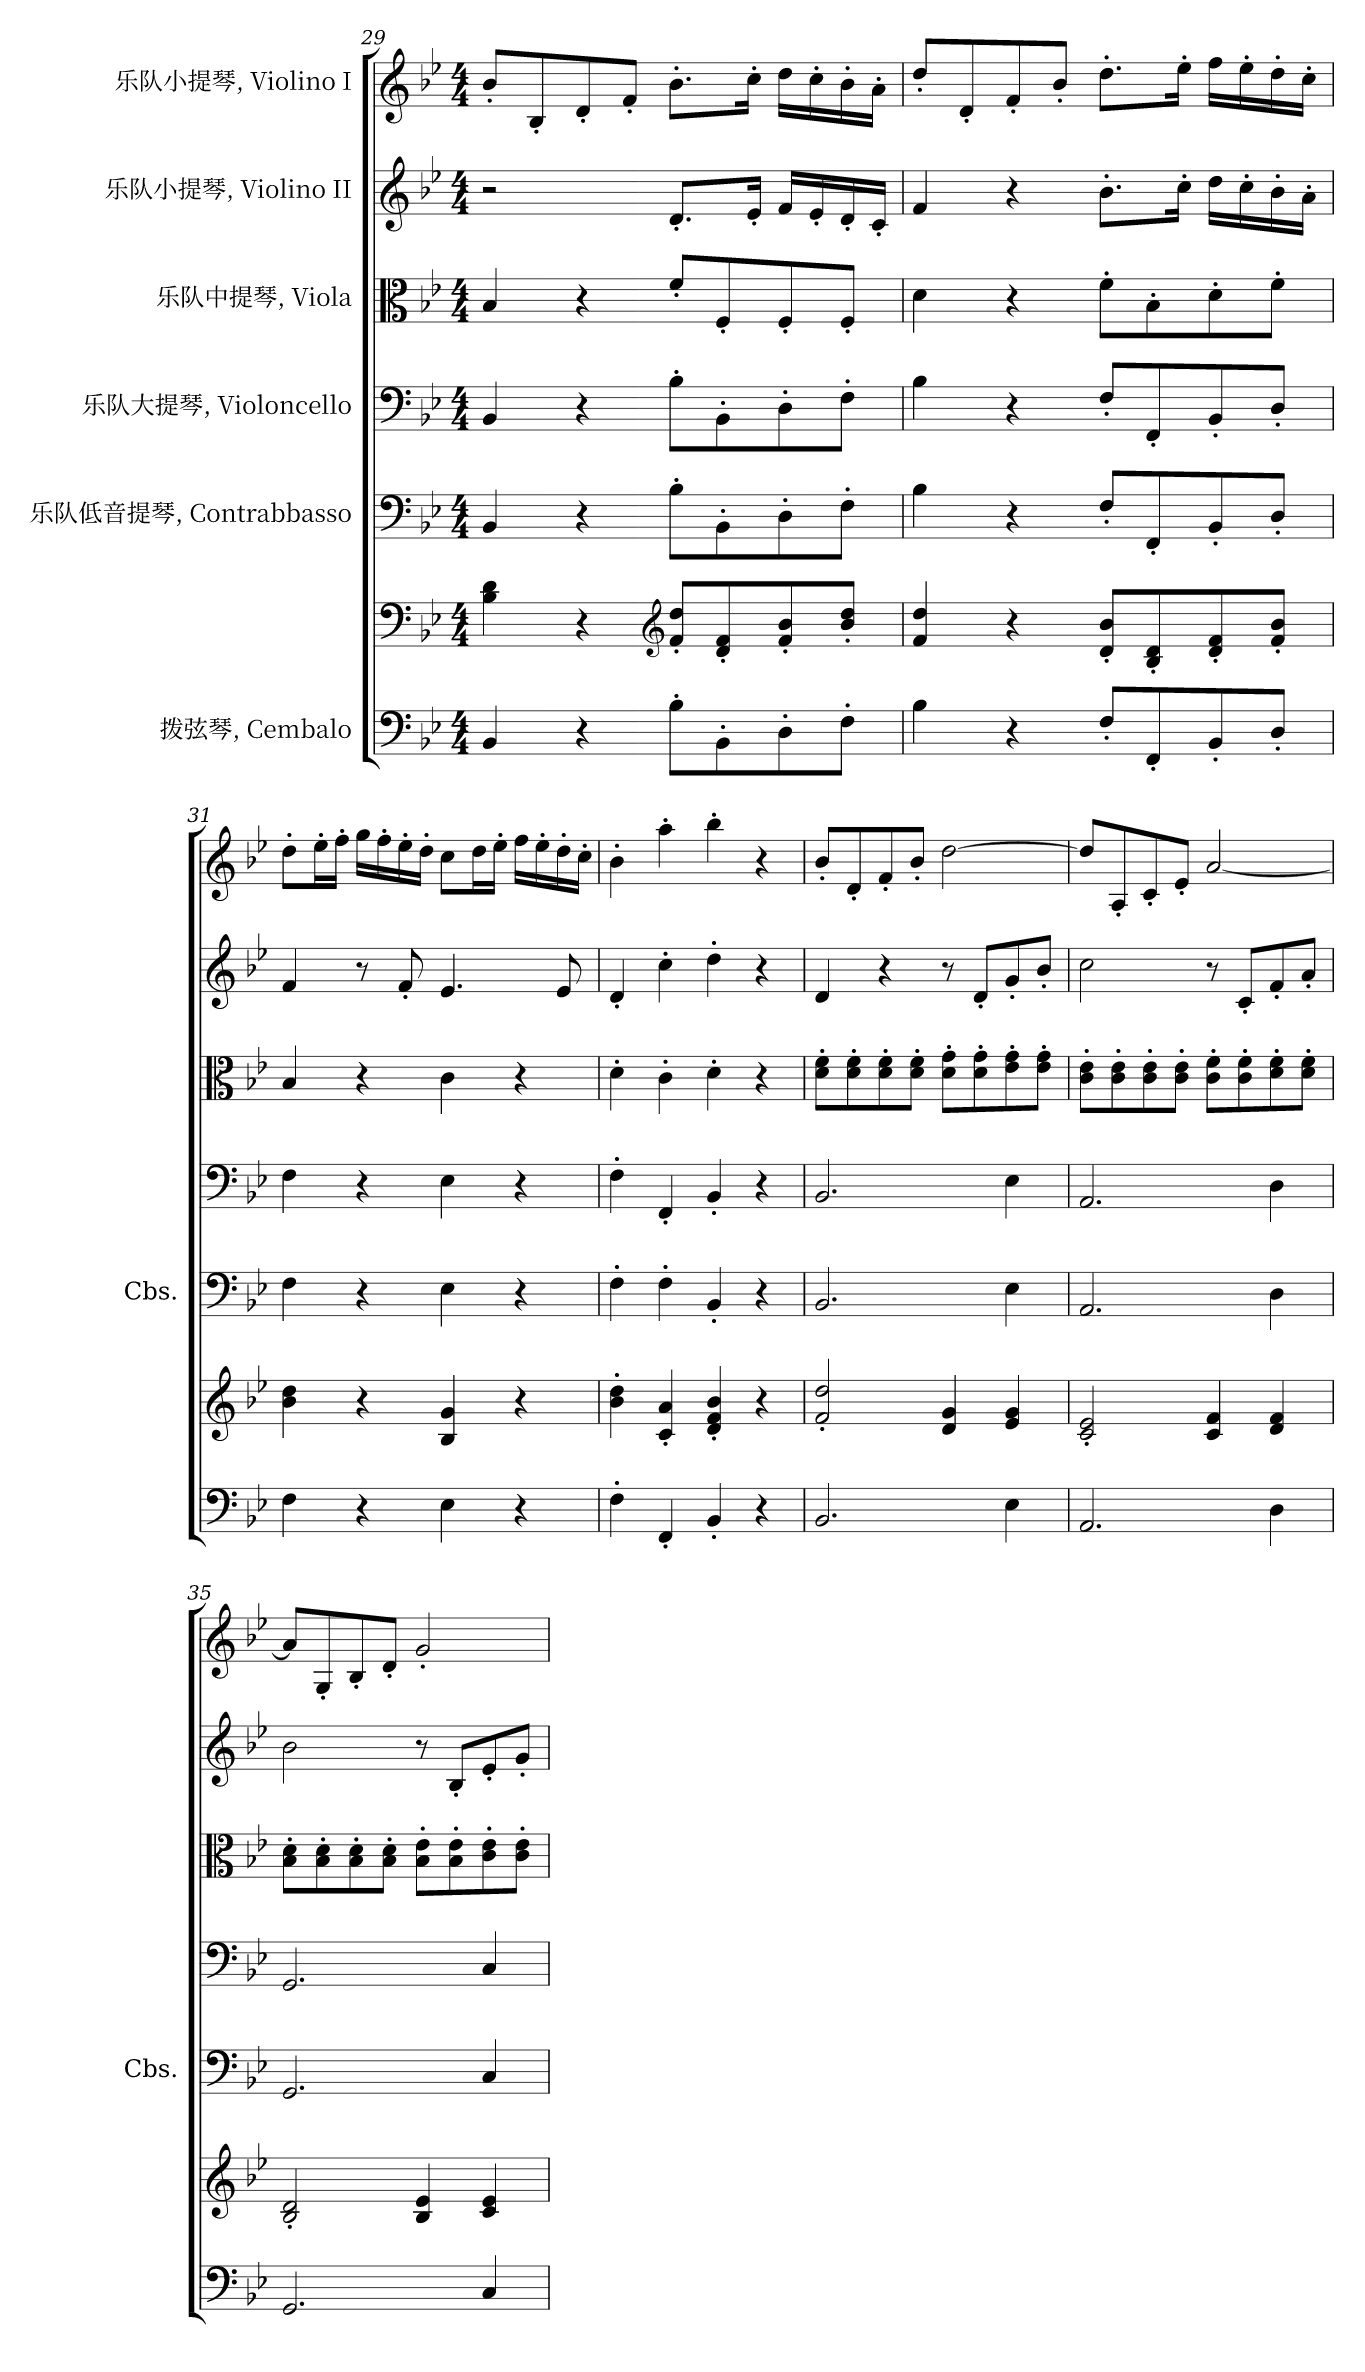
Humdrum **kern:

**kern	**kern	**kern	**kern	**kern	**kern	**kern
*part6	*part6	*part5	*part4	*part3	*part2	*part1
*staff7	*staff6	*staff5	*staff4	*staff3	*staff2	*staff1
*I"拨弦琴, Cembalo	*	*I"乐队低音提琴, Contrabbasso	*I"乐队大提琴, Violoncello	*I"乐队中提琴, Viola	*I"乐队小提琴, Violino II	*I"乐队小提琴, Violino I
*	*	*I'Cbs.	*	*	*	*
*clefF4	*clefF4	*clefF4	*clefF4	*clefC3	*clefG2	*clefG2
*	*	*ITrd7c12	*	*	*	*
*k[b-e-]	*k[b-e-]	*k[b-e-]	*k[b-e-]	*k[b-e-]	*k[b-e-]	*k[b-e-]
*M4/4	*M4/4	*M4/4	*M4/4	*M4/4	*M4/4	*M4/4
=29	=29	=29	=29	=29	=29	=29
4BB-/	4B-\ 4d\	4BBB-/	4BB-/	4B-/	2r	8b-'/L
.	.	.	.	.	.	8B-'/
4r	4r	4r	4r	4r	.	8d'/
.	.	.	.	.	.	8f'/J
*	*clefG2	*	*	*	*	*
8B-'\L	8f/' 8dd/'L	8BB-'\L	8B-'\L	8f'/L	8.d'/L	8.b-'\L
8BB-'\	8d/' 8f/'	8BBB-'\	8BB-'\	8F'/	.	.
.	.	.	.	.	16e-'/Jk	16cc'\Jk
8D'\	8f/' 8b-/'	8DD'\	8D'\	8F'/	16f/LL	16dd\LL
.	.	.	.	.	16e-'/	16cc'\
8F'\J	8b-/' 8dd/'J	8FF'\J	8F'\J	8F'/J	16d'/	16b-'\
.	.	.	.	.	16c'/JJ	16a'\JJ
=30	=30	=30	=30	=30	=30	=30
4B-\	4f/ 4dd/	4BB-\	4B-\	4d\	4f/	8dd'/L
.	.	.	.	.	.	8d'/
4r	4r	4r	4r	4r	4r	8f'/
.	.	.	.	.	.	8b-'/J
8F'/L	8d/' 8b-/'L	8FF'/L	8F'/L	8f'\L	8.b-'\L	8.dd'\L
8FF'/	8B-/' 8d/'	8FFF'/	8FF'/	8B-'\	.	.
.	.	.	.	.	16cc'\Jk	16ee-'\Jk
8BB-'/	8d/' 8f/'	8BBB-'/	8BB-'/	8d'\	16dd\LL	16ff\LL
.	.	.	.	.	16cc'\	16ee-'\
8D'/J	8f/' 8b-/'J	8DD'/J	8D'/J	8f'\J	16b-'\	16dd'\
.	.	.	.	.	16a'\JJ	16cc'\JJ
!!LO:PB:g=z
=31	=31	=31	=31	=31	=31	=31
4F\	4b-\ 4dd\	4FF\	4F\	4B-/	4f/	8dd'\L
.	.	.	.	.	.	16ee-'\L
.	.	.	.	.	.	16ff'\JJ
4r	4r	4r	4r	4r	8r	16gg\LL
.	.	.	.	.	.	16ff'\
.	.	.	.	.	8f'/	16ee-'\
.	.	.	.	.	.	16dd'\JJ
4E-\	4B-/ 4g/	4EE-\	4E-\	4c\	4.e-/	8cc\L
.	.	.	.	.	.	16dd\L
.	.	.	.	.	.	16ee-'\JJ
4r	4r	4r	4r	4r	.	16ff\LL
.	.	.	.	.	.	16ee-'\
.	.	.	.	.	8e-/	16dd'\
.	.	.	.	.	.	16cc'\JJ
=32	=32	=32	=32	=32	=32	=32
4F'\	4b-\' 4dd\'	4FF'\	4F'\	4d'\	4d'/	4b-'\
4FF'/	4c/' 4a/'	4FF'\	4FF'/	4c'\	4cc'\	4aa'\
4BB-'/	4d/' 4f/' 4b-/'	4BBB-'/	4BB-'/	4d'\	4dd'\	4bb-'\
4r	4r	4r	4r	4r	4r	4r
=33	=33	=33	=33	=33	=33	=33
2.BB-/	2f/' 2dd/'	2.BBB-/	2.BB-/	8d\' 8f\'L	4d/	8b-'/L
.	.	.	.	8d\' 8f\'	.	8d'/
.	.	.	.	8d\' 8f\'	4r	8f'/
.	.	.	.	8d\' 8f\'J	.	8b-'/J
.	4d/ 4g/	.	.	8d\' 8g\'L	8r	[2dd\
.	.	.	.	8d\' 8g\'	8d'/L	.
4E-\	4e-/ 4g/	4EE-\	4E-\	8e-\' 8g\'	8g'/	.
.	.	.	.	8e-\' 8g\'J	8b-'/J	.
=34	=34	=34	=34	=34	=34	=34
2.AA/	2c/' 2e-/'	2.AAA/	2.AA/	8c\' 8e-\'L	2cc\	8dd/L]
.	.	.	.	8c\' 8e-\'	.	8A'/
.	.	.	.	8c\' 8e-\'	.	8c'/
.	.	.	.	8c\' 8e-\'J	.	8e-'/J
.	4c/ 4f/	.	.	8c\' 8f\'L	8r	[2a/
.	.	.	.	8c\' 8f\'	8c'/L	.
4D\	4d/ 4f/	4DD\	4D\	8d\' 8f\'	8f'/	.
.	.	.	.	8d\' 8f\'J	8a'/J	.
!!LO:PB:g=z
=35	=35	=35	=35	=35	=35	=35
2.GG/	2B-/' 2d/'	2.GGG/	2.GG/	8B-\' 8d\'L	2b-\	8a/L]
.	.	.	.	8B-\' 8d\'	.	8G'/
.	.	.	.	8B-\' 8d\'	.	8B-'/
.	.	.	.	8B-\' 8d\'J	.	8d'/J
.	4B-/ 4e-/	.	.	8B-\' 8e-\'L	8r	2g'/
.	.	.	.	8B-\' 8e-\'	8B-'/L	.
4C/	4c/ 4e-/	4CC/	4C/	8c\' 8e-\'	8e-'/	.
.	.	.	.	8c\' 8e-\'J	8g'/J	.
=	=	=	=	=	=	=
*-	*-	*-	*-	*-	*-	*-
